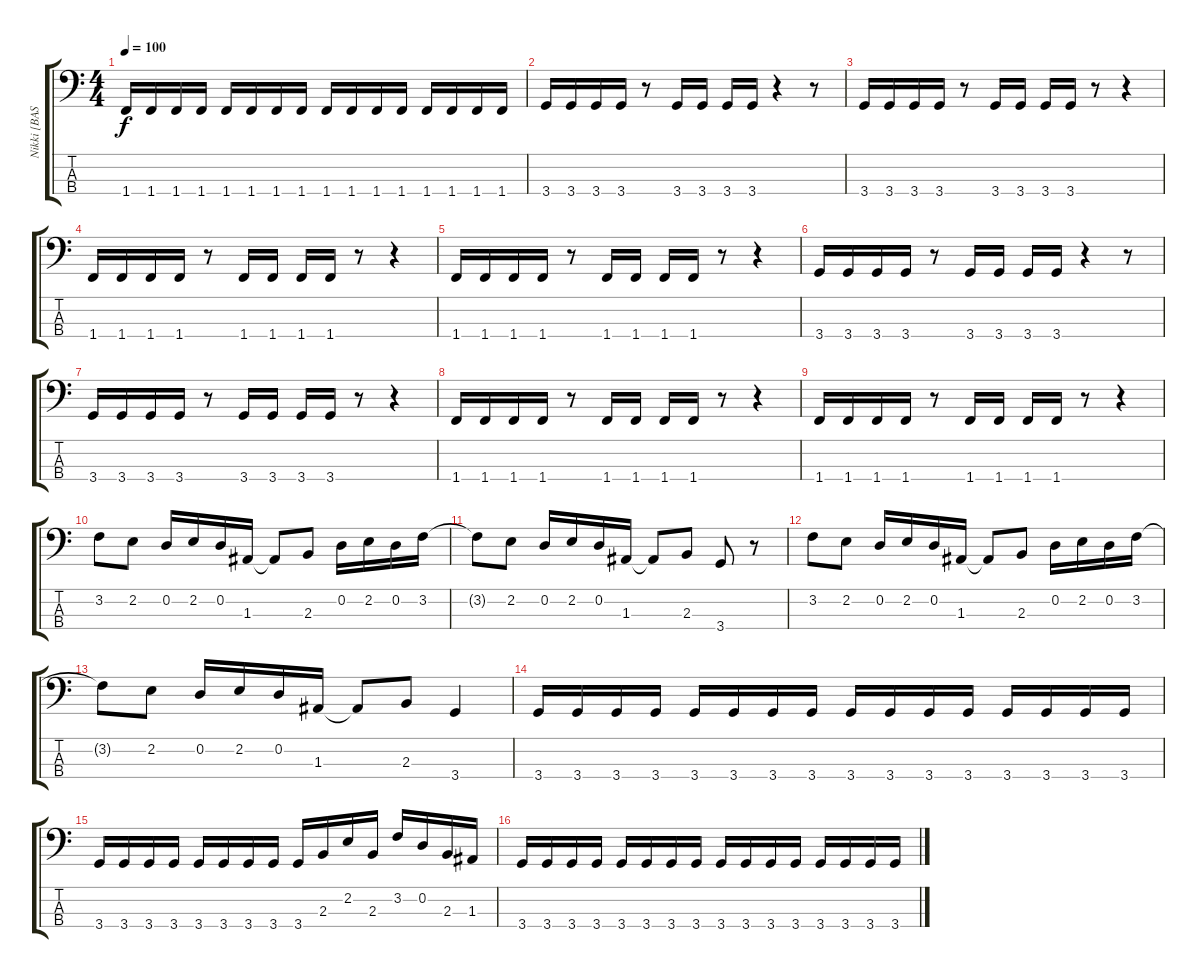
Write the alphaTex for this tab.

\track ("Nikki [BASS]" "Nikki [BAS") {instrument electricbassfinger}
\staff {score tabs}
\tuning (G2 D2 A1 E1) {hide}
\ts (4 4)
\tempo 100
\clef f4
\ks c
1.4.16{dy f} 1.4.16 1.4.16 1.4.16 1.4.16 1.4.16 1.4.16 1.4.16 1.4.16 1.4.16 1.4.16 1.4.16 1.4.16 1.4.16 1.4.16 1.4.16 |
3.4.16 3.4.16 3.4.16 3.4.16 r.8 3.4.16 3.4.16 3.4.16 3.4.16 r.4 r.8 |
3.4.16 3.4.16 3.4.16 3.4.16 r.8 3.4.16 3.4.16 3.4.16 3.4.16 r.8 r.4 |
1.4.16 1.4.16 1.4.16 1.4.16 r.8 1.4.16 1.4.16 1.4.16 1.4.16 r.8 r.4 |
1.4.16 1.4.16 1.4.16 1.4.16 r.8 1.4.16 1.4.16 1.4.16 1.4.16 r.8 r.4 |
3.4.16 3.4.16 3.4.16 3.4.16 r.8 3.4.16 3.4.16 3.4.16 3.4.16 r.4 r.8 |
3.4.16 3.4.16 3.4.16 3.4.16 r.8 3.4.16 3.4.16 3.4.16 3.4.16 r.8 r.4 |
1.4.16 1.4.16 1.4.16 1.4.16 r.8 1.4.16 1.4.16 1.4.16 1.4.16 r.8 r.4 |
1.4.16 1.4.16 1.4.16 1.4.16 r.8 1.4.16 1.4.16 1.4.16 1.4.16 r.8 r.4 |
3.2.8 2.2.8 0.2.16 2.2.16 0.2.16 1.3.16 1.3{t}.8 2.3.8 0.2.16 2.2.16 0.2.16 3.2.16 |
3.2{t}.8 2.2.8 0.2.16 2.2.16 0.2.16 1.3.16 1.3{t}.8 2.3.8 3.4.8 r.8 |
3.2.8 2.2.8 0.2.16 2.2.16 0.2.16 1.3.16 1.3{t}.8 2.3.8 0.2.16 2.2.16 0.2.16 3.2.16 |
3.2{t}.8 2.2.8 0.2.16 2.2.16 0.2.16 1.3.16 1.3{t}.8 2.3.8 3.4.4 |
3.4.16 3.4.16 3.4.16 3.4.16 3.4.16 3.4.16 3.4.16 3.4.16 3.4.16 3.4.16 3.4.16 3.4.16 3.4.16 3.4.16 3.4.16 3.4.16 |
3.4.16 3.4.16 3.4.16 3.4.16 3.4.16 3.4.16 3.4.16 3.4.16 3.4.16 2.3.16 2.2.16 2.3.16 3.2.16 0.2.16 2.3.16 1.3.16 |
3.4.16 3.4.16 3.4.16 3.4.16 3.4.16 3.4.16 3.4.16 3.4.16 3.4.16 3.4.16 3.4.16 3.4.16 3.4.16 3.4.16 3.4.16 3.4.16
